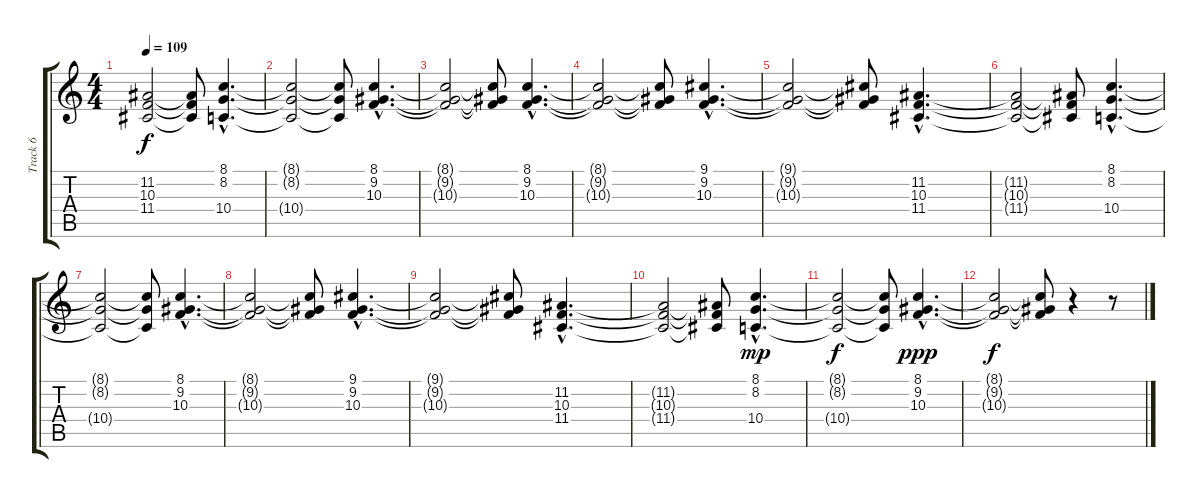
\track ("Track 6" "Track 6") {instrument stringensemble2}
\staff {score tabs}
\tuning (E4 B3 G3 D3 A2 E2) {hide}
\ts (4 4)
\tempo 109
\clef g2
\ks c
(11.2{t} 10.3{t} 11.4{t}).2{dy f} (11.2{t} 10.3{t} 11.4{t}).8 (8.1{hac} 8.2{hac} 10.4{hac}).4{d} |
(8.1{t} 8.2{t} 10.4{t}).2 (8.1{t} 8.2{t} 10.4{t}).8 (8.1{hac} 9.2{hac} 10.3{hac}).4{d} |
(8.1{t} 9.2{t} 10.3{t}).2 (8.1{t} 9.2{t} 10.3{t}).8 (8.1{hac} 9.2{hac} 10.3{hac}).4{d} |
(8.1{t} 9.2{t} 10.3{t}).2 (8.1{t} 9.2{t} 10.3{t}).8 (9.1{hac} 9.2{hac} 10.3{hac}).4{d} |
(9.1{t} 9.2{t} 10.3{t}).2 (9.1{t} 9.2{t} 10.3{t}).8 (11.2{hac} 10.3{hac} 11.4{hac}).4{d} |
(11.2{t} 10.3{t} 11.4{t}).2 (11.2{t} 10.3{t} 11.4{t}).8 (8.1{hac} 8.2{hac} 10.4{hac}).4{d} |
(8.1{t} 8.2{t} 10.4{t}).2 (8.1{t} 8.2{t} 10.4{t}).8 (8.1{hac} 9.2{hac} 10.3{hac}).4{d} |
(8.1{t} 9.2{t} 10.3{t}).2 (8.1{t} 9.2{t} 10.3{t}).8 (9.1{hac} 9.2{hac} 10.3{hac}).4{d} |
(9.1{t} 9.2{t} 10.3{t}).2 (9.1{t} 9.2{t} 10.3{t}).8 (11.2{hac} 10.3{hac} 11.4{hac}).4{d} |
(11.2{t} 10.3{t} 11.4{t}).2 (11.2{t} 10.3{t} 11.4{t}).8 (8.1{hac} 8.2{hac} 10.4{hac}).4{d dy mp} |
(8.1{t} 8.2{t} 10.4{t}).2{dy f} (8.1{t} 8.2{t} 10.4{t}).8 (8.1{hac} 9.2{hac} 10.3{hac}).4{d dy ppp} |
(8.1{t} 9.2{t} 10.3{t}).2{dy f} (8.1{t} 9.2{t} 10.3{t}).8 r.4 r.8
